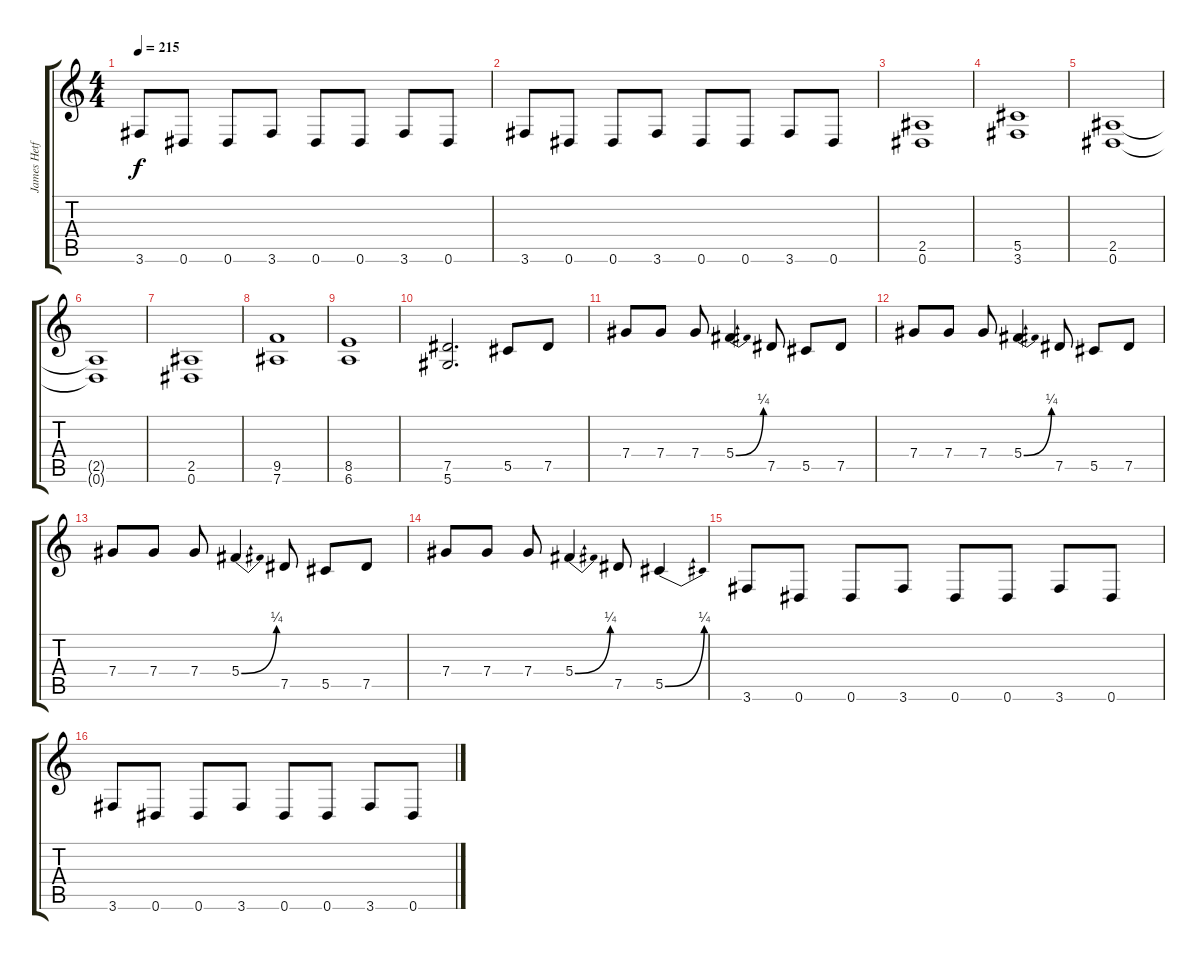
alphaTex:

\track ("James Hetfield" "James Hetf") {instrument distortionguitar}
\staff {score tabs}
\tuning (Eb4 Bb3 Gb3 Db3 Ab2 Eb2) {hide}
\ts (4 4)
\tempo 215
\clef g2
\ks c
3.6.8{dy f} 0.6.8 0.6.8 3.6.8 0.6.8 0.6.8 3.6.8 0.6.8 |
3.6.8 0.6.8 0.6.8 3.6.8 0.6.8 0.6.8 3.6.8 0.6.8 |
(2.5 0.6).1 |
(5.5 3.6).1 |
(2.5 0.6).1 |
(2.5{t} 0.6{t}).1 |
(2.5 0.6).1 |
(9.5 7.6).1 |
(8.5 6.6).1 |
(7.5 5.6).2{d} 5.5.8 7.5.8 |
7.4.8 7.4.8 7.4.8 5.4{be (bend 0 0 60 1)}.4 7.5.8 5.5.8 7.5.8 |
7.4.8 7.4.8 7.4.8 5.4{be (bend 0 0 60 1)}.4 7.5.8 5.5.8 7.5.8 |
7.4.8 7.4.8 7.4.8 5.4{be (bend 0 0 60 1)}.4 7.5.8 5.5.8 7.5.8 |
7.4.8 7.4.8 7.4.8 5.4{be (bend 0 0 60 1)}.4 7.5.8 5.5{be (bend 0 0 60 1)}.4 |
3.6.8 0.6.8 0.6.8 3.6.8 0.6.8 0.6.8 3.6.8 0.6.8 |
3.6.8 0.6.8 0.6.8 3.6.8 0.6.8 0.6.8 3.6.8 0.6.8
